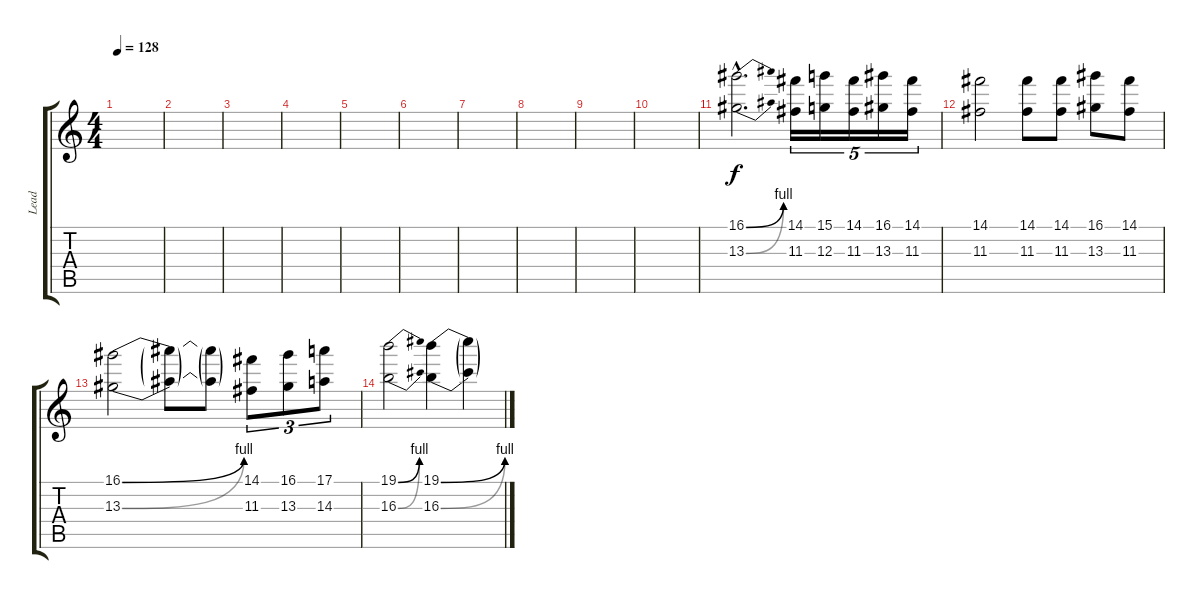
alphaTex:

\track ("Lead" "Lead") {instrument distortionguitar}
\staff {score tabs}
\tuning (E4 B3 G3 D3 A2 E2) {hide}
\ts (4 4)
\tempo 128
\clef g2
\ks c
|
|
|
|
|
|
|
|
|
|
(16.1{be (bend 0 0 60 4) hac} 13.3{be (bend 0 0 60 4) hac}).2{d} (14.1 11.3).16{tu (5 4)} (15.1 12.3).16{tu (5 4)} (14.1 11.3).16{tu (5 4)} (16.1 13.3).16{tu (5 4)} (14.1 11.3).16{tu (5 4)} |
(14.1 11.3).2 (14.1 11.3).8 (14.1 11.3).8 (16.1 13.3).8 (14.1 11.3).8 |
(16.1{be (bend 0 0 60 4)} 13.3{be (bend 0 0 60 4)}).2 (16.1{t} 13.3{t}).8 (16.1{t} 13.3{t}).8 (14.1 11.3).8{tu (3 2)} (16.1 13.3).8{tu (3 2)} (17.1 14.3).8{tu (3 2)} |
(19.1{be (bend 0 0 60 4)} 16.3{be (bend 0 0 60 4)}).2 (19.1{be (bend 0 0 60 4)} 16.3{be (bend 0 0 60 4)}).4 (19.1{t} 16.3{t}).4
